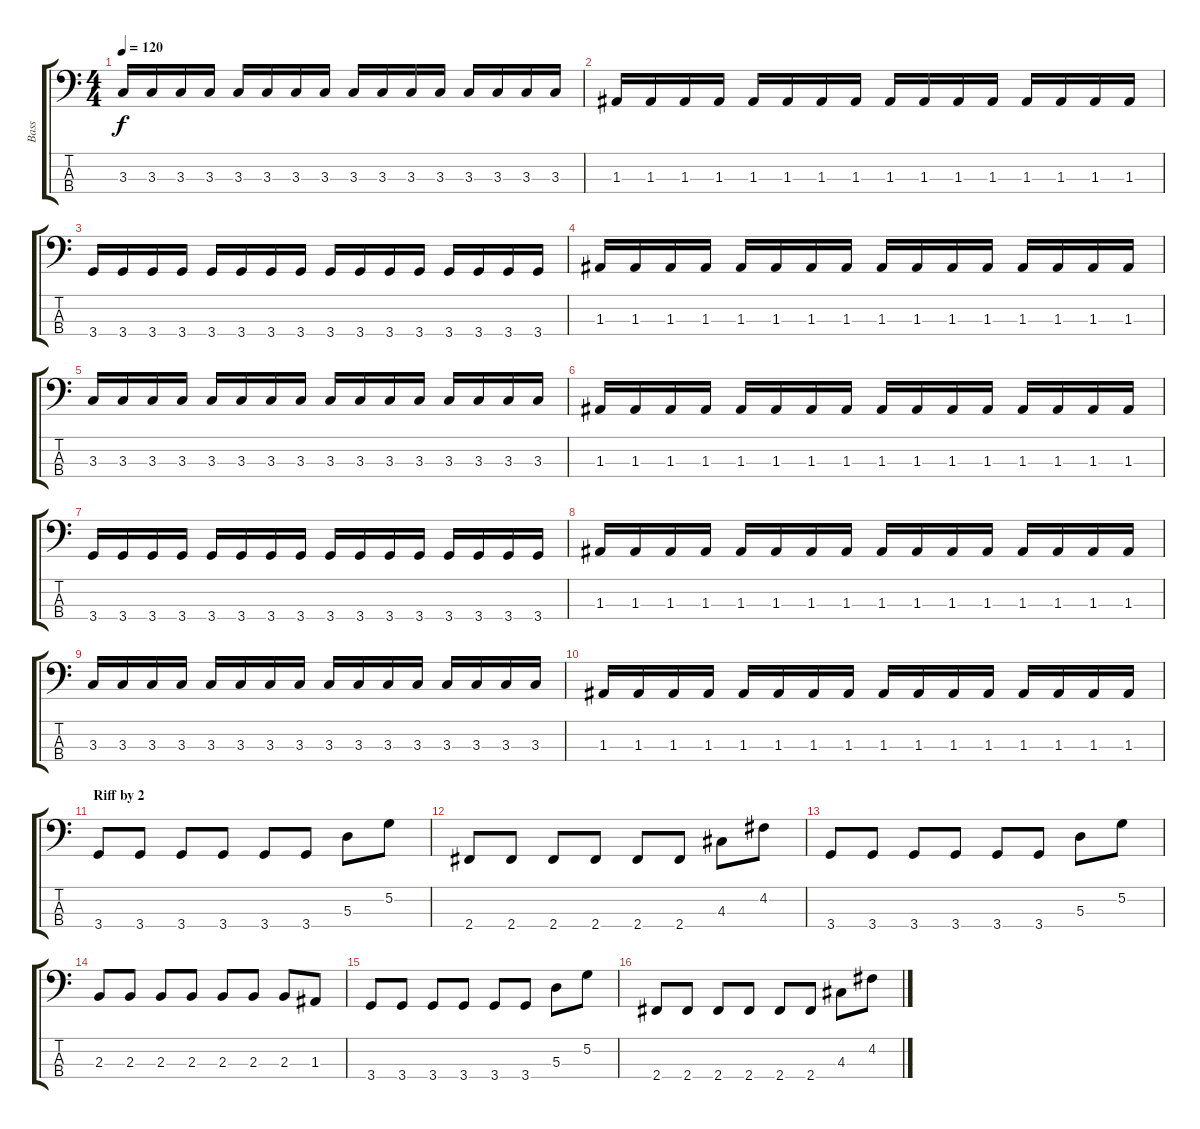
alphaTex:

\track ("Bass" "Bass") {instrument electricbassfinger}
\staff {score tabs}
\tuning (G2 D2 A1 E1) {hide}
\ts (4 4)
\tempo 120
\clef f4
\ks c
3.3.16{dy f} 3.3.16 3.3.16 3.3.16 3.3.16 3.3.16 3.3.16 3.3.16 3.3.16 3.3.16 3.3.16 3.3.16 3.3.16 3.3.16 3.3.16 3.3.16 |
1.3.16 1.3.16 1.3.16 1.3.16 1.3.16 1.3.16 1.3.16 1.3.16 1.3.16 1.3.16 1.3.16 1.3.16 1.3.16 1.3.16 1.3.16 1.3.16 |
3.4.16 3.4.16 3.4.16 3.4.16 3.4.16 3.4.16 3.4.16 3.4.16 3.4.16 3.4.16 3.4.16 3.4.16 3.4.16 3.4.16 3.4.16 3.4.16 |
1.3.16 1.3.16 1.3.16 1.3.16 1.3.16 1.3.16 1.3.16 1.3.16 1.3.16 1.3.16 1.3.16 1.3.16 1.3.16 1.3.16 1.3.16 1.3.16 |
3.3.16 3.3.16 3.3.16 3.3.16 3.3.16 3.3.16 3.3.16 3.3.16 3.3.16 3.3.16 3.3.16 3.3.16 3.3.16 3.3.16 3.3.16 3.3.16 |
1.3.16 1.3.16 1.3.16 1.3.16 1.3.16 1.3.16 1.3.16 1.3.16 1.3.16 1.3.16 1.3.16 1.3.16 1.3.16 1.3.16 1.3.16 1.3.16 |
3.4.16 3.4.16 3.4.16 3.4.16 3.4.16 3.4.16 3.4.16 3.4.16 3.4.16 3.4.16 3.4.16 3.4.16 3.4.16 3.4.16 3.4.16 3.4.16 |
1.3.16 1.3.16 1.3.16 1.3.16 1.3.16 1.3.16 1.3.16 1.3.16 1.3.16 1.3.16 1.3.16 1.3.16 1.3.16 1.3.16 1.3.16 1.3.16 |
3.3.16 3.3.16 3.3.16 3.3.16 3.3.16 3.3.16 3.3.16 3.3.16 3.3.16 3.3.16 3.3.16 3.3.16 3.3.16 3.3.16 3.3.16 3.3.16 |
1.3.16 1.3.16 1.3.16 1.3.16 1.3.16 1.3.16 1.3.16 1.3.16 1.3.16 1.3.16 1.3.16 1.3.16 1.3.16 1.3.16 1.3.16 1.3.16 |
\section ("" "Riff by 2")
3.4.8 3.4.8 3.4.8 3.4.8 3.4.8 3.4.8 5.3.8 5.2.8 |
2.4.8 2.4.8 2.4.8 2.4.8 2.4.8 2.4.8 4.3.8 4.2.8 |
3.4.8 3.4.8 3.4.8 3.4.8 3.4.8 3.4.8 5.3.8 5.2.8 |
2.3.8 2.3.8 2.3.8 2.3.8 2.3.8 2.3.8 2.3.8 1.3.8 |
3.4.8 3.4.8 3.4.8 3.4.8 3.4.8 3.4.8 5.3.8 5.2.8 |
2.4.8 2.4.8 2.4.8 2.4.8 2.4.8 2.4.8 4.3.8 4.2.8
